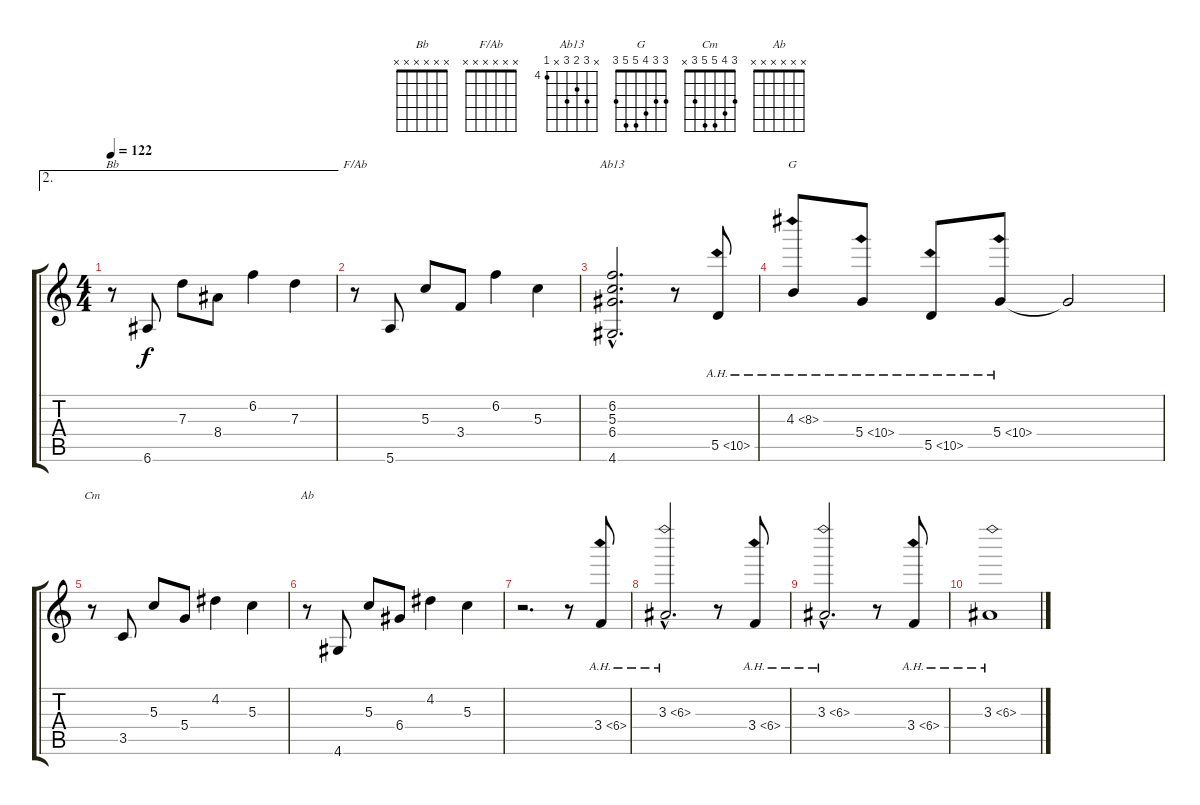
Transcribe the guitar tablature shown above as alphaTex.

\track "" {instrument electricguitarclean}
\staff {score tabs}
\tuning (E4 B3 G3 D3 A2 E2) {hide}
\chord ("Bb" x x x x x x) {firstfret 0}
\chord ("F/Ab" x x x x x x) {firstfret 0}
\chord ("Ab13" x 6 5 6 x 4) {firstfret 4}
\chord ("G" 3 3 4 5 5 3)
\chord ("Cm" 3 4 5 5 3 x)
\chord ("Ab" x x x x x x) {firstfret 0}
\ae 2
\ts (4 4)
\tempo 122
\clef g2
\ks c
r.8{ch "Bb" dy f} 6.6.8 7.3.8 8.4.8 6.2.4 7.3.4 |
r.8{ch "F/Ab"} 5.6.8 5.3.8 3.4.8 6.2.4 5.3.4 |
(6.2{hac} 5.3{hac} 6.4{hac} 4.6{hac}).2{d ch "Ab13"} r.8 5.5{ah 5}.8 |
4.3{ah 4}.8{ch "G"} 5.4{ah 5}.8 5.5{ah 5}.8 5.4{ah 5}.8 5.4{t}.2 |
r.8{ch "Cm"} 3.5.8 5.3.8 5.4.8 4.2.4 5.3.4 |
r.8{ch "Ab"} 4.6.8 5.3.8 6.4.8 4.2.4 5.3.4 |
r.2{d} r.8 3.4{ah 3}.8 |
3.3{ah 3 hac}.2{d} r.8 3.4{ah 3}.8 |
3.3{ah 3 hac}.2{d} r.8 3.4{ah 3}.8 |
3.3{ah 3}.1
